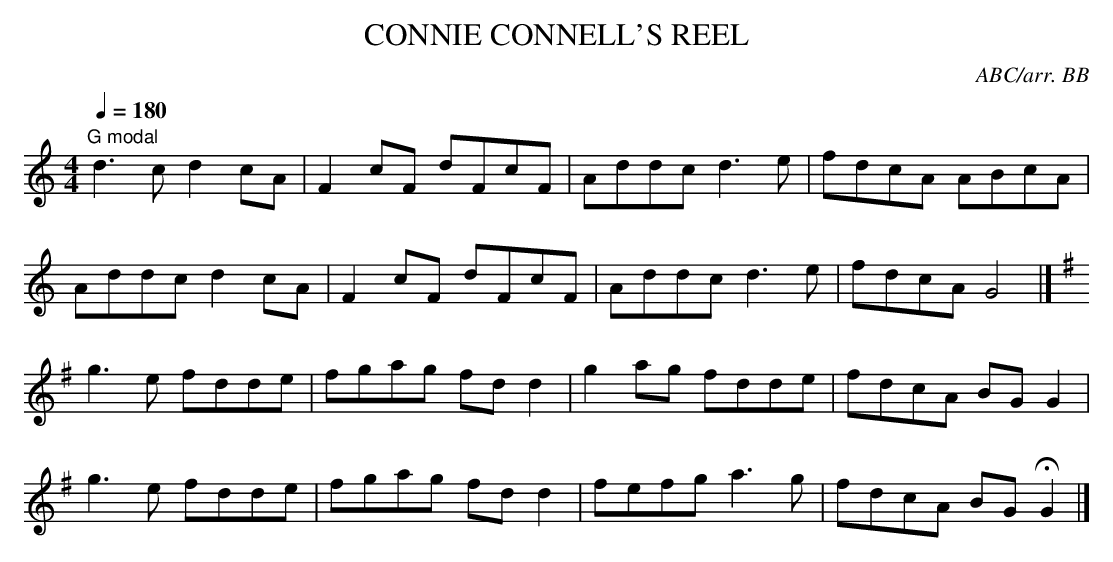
X:1
T:CONNIE CONNELL'S REEL
C:ABC/arr. BB
Q:1/4=180
M:4/4
L:1/8
K:C
"G modal"
d3c d2cA|F2cF dFcF|Addc d3e|fdcA ABcA|
Addc d2cA|F2cF dFcF|Addc d3e|fdcA G4|]
K:G
g3e fdde|fgag fdd2|g2ag fdde|fdcA BGG2|
g3e fdde|fgag fdd2|fefg a3g|fdcA BGHG2|]
